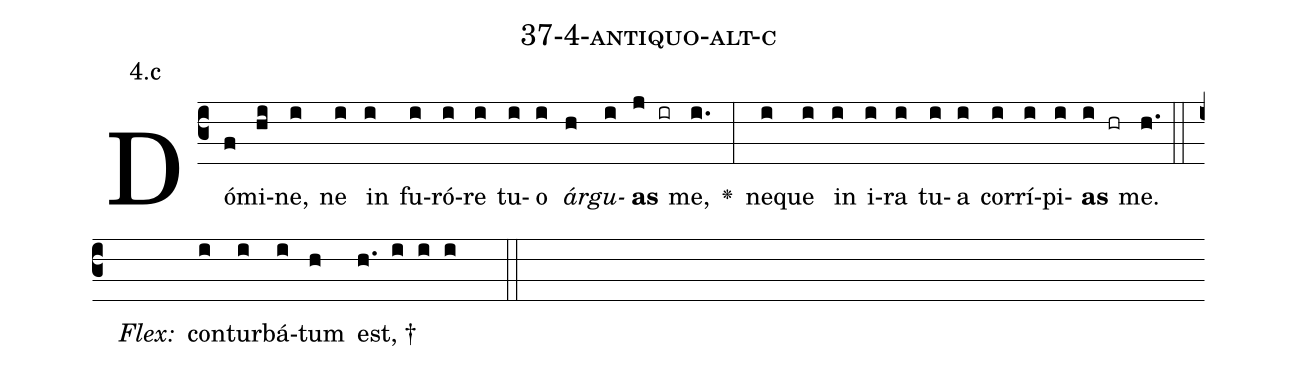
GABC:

name: 37-4-antiquo-alt-c;
annotation: 4.c;
%%
(c3)Dó(f)mi(hi)ne,(i) ne(i) in(i) fu(i)ró(i)re(i) tu(i)o(i) <i>ár</i>(h)<i>gu</i>(i)<b>as</b>(j ir) me,(i.) <v>\greheightstar</v>(:) ne(i)que(i) in(i) i(i)ra(i) tu(i)a(i) cor(i)rí(i)pi(i)<b>as</b>(i hr) me.(h.) (::)
<i>Flex:</i>()  con(i)tur(i)bá(i)tum(h) est, †(h. i i i  ::)

%E(i) u(i) o(i) u(i) a(i) e.(h.) (::)
